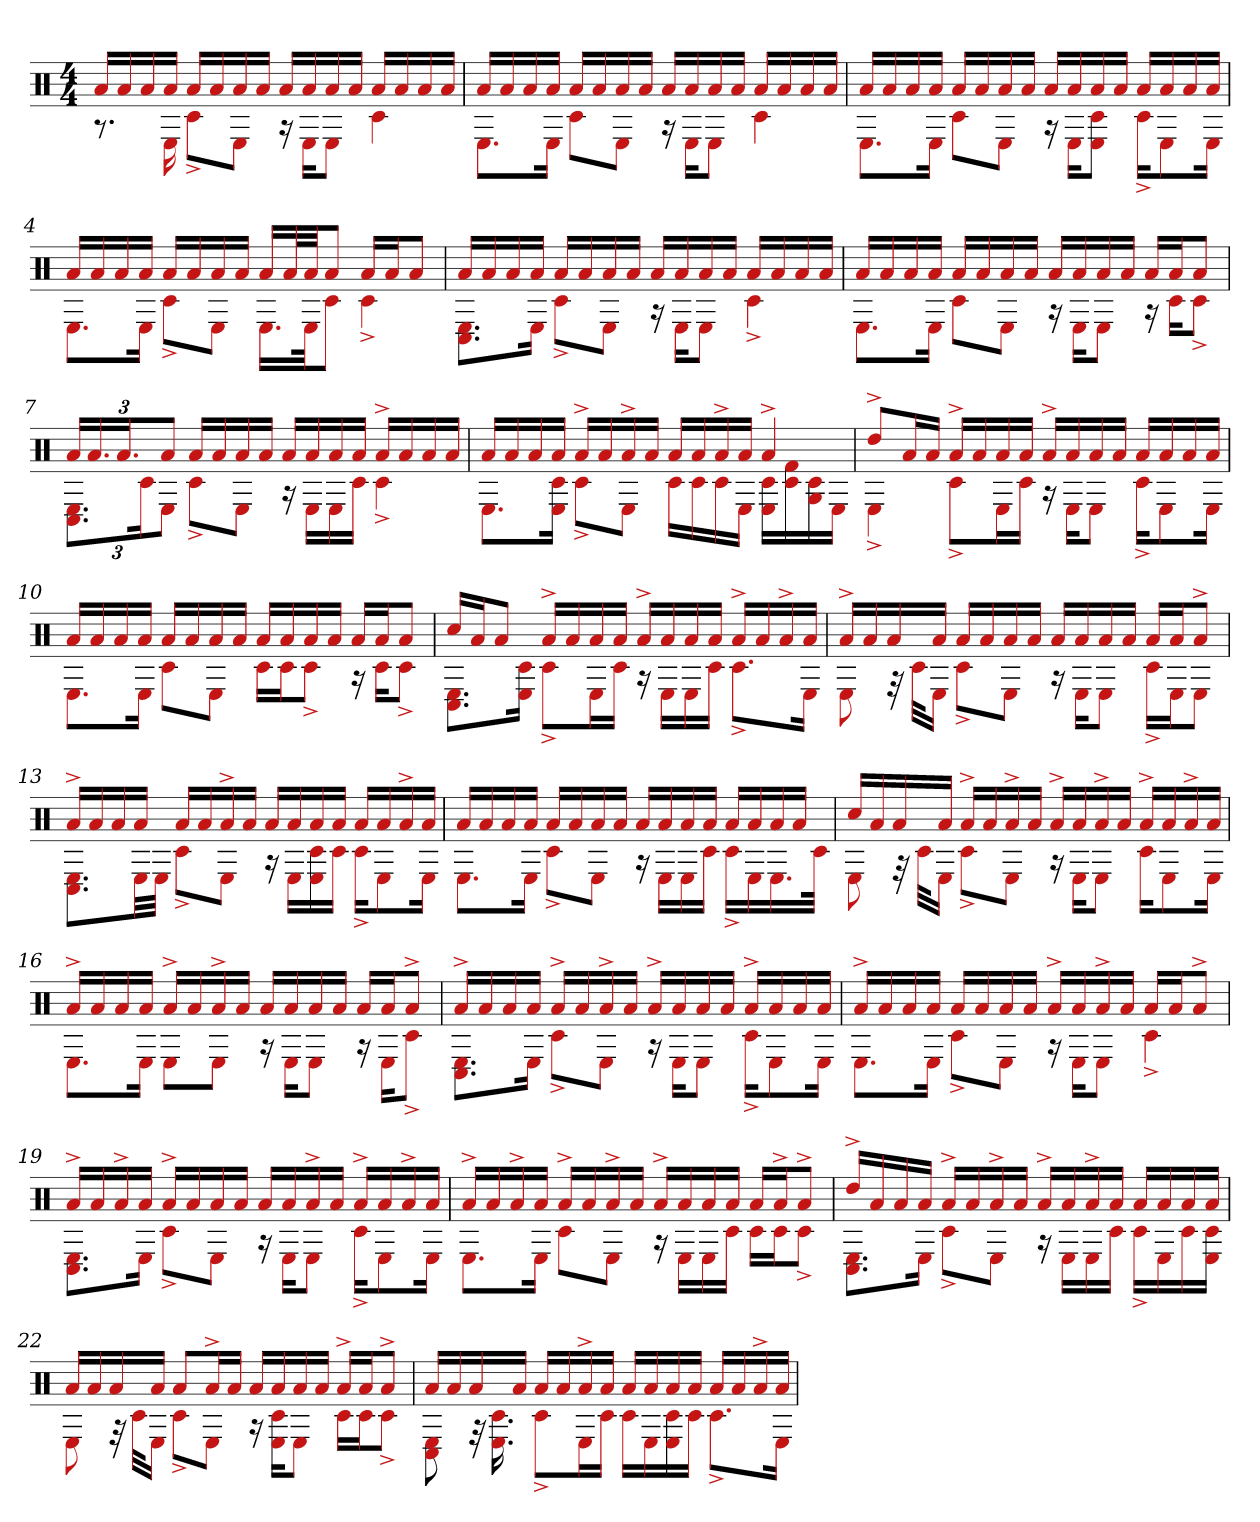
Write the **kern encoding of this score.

**kern
*part1
*staff1
*clefX
*k[]
*M4/4
=1
*^
16aLL	8.r
16a	.
16a	.
16aJJ	16E
16aLL	8c#^L
16a	.
16a	8EJ
16aJJ	.
16aLL	16r
16a	16EKL
16a	8EJ
16aJJ	.
16aLL	4c#
16a	.
16a	.
16aJJ	.
=2	=2
16aLL	8.EL
16a	.
16a	.
16aJJ	16EJk
16aLL	8c#L
16a	.
16a	8EJ
16aJJ	.
16aLL	16r
16a	16EKL
16a	8EJ
16aJJ	.
16aLL	4c#
16a	.
16a	.
16aJJ	.
=3	=3
16aLL	8.EL
16a	.
16a	.
16aJJ	16EJk
16aLL	8c#L
16a	.
16a	8EJ
16aJJ	.
16aLL	16r
16a	16EKL
16a	8E 8c#J
16aJJ	.
16aLL	16c#^KL
16a	8E
16a	.
16aJJ	16EJk
=4	=4
16aLL	8.EL
16a	.
16a	.
16aJJ	16EJk
16aLL	8c#^L
16a	.
16a	8EJ
16aJJ	.
16aLL	16.ELL
32aL	.
32aJJ	32EJk
8aJ	8c#J
16aLL	4c#^
16aJ	.
8aJ	.
=5	=5
16aLL	8.C# 8.EL
16a	.
16a	.
16aJJ	16EJk
16aLL	8c#^L
16a	.
16a	8EJ
16aJJ	.
16aLL	16r
16a	16EKL
16a	8EJ
16aJJ	.
16aLL	4c#^
16a	.
16a	.
16aJJ	.
=6	=6
16aLL	8.EL
16a	.
16a	.
16aJJ	16EJk
16aLL	8c#L
16a	.
16a	8EJ
16aJJ	.
16aLL	16r
16a	16EKL
16a	8EJ
16aJJ	.
16aLL	16r
16aJ	16c#KL
8aJ	8c#^J
=7	=7
24aLL	12.C# 12.EL
24.a	.
24.aJ	.
.	24c#k
12aJ	12EJ
16aLL	8c#^L
16a	.
16a	8EJ
16aJJ	.
16aLL	16r
16a	16ELL
16a	16E
16aJJ	16c#JJ
16a^LL	4c#^
16a	.
16a	.
16aJJ	.
=8	=8
16aLL	8.EL
16a	.
16a	.
16aJJ	16c# 16EJk
16a^LL	8c#^L
16a	.
16a^	8EJ
16aJJ	.
16aLL	16c#LL
16a	16c#
16a^	16c#
16aJJ	16EJJ
4a^	16c# 16ELL
.	16c# 16f#
.	16G 16c#
.	16EJJ
=9	=9
8dd^L	4E^
16aL	.
16aJJ	.
16a^LL	8c#^L
16a	.
16a	16EL
16aJJ	16c#JJ
16a^LL	16r
16a	16EKL
16a	8EJ
16aJJ	.
16aLL	16c#^KL
16a	8E
16a	.
16aJJ	16EJk
=10	=10
16aLL	8.EL
16a	.
16a	.
16aJJ	16EJk
16aLL	8c#L
16a	.
16a	8EJ
16aJJ	.
16aLL	16c#LL
16a	16c#J
16a	8c#^J
16aJJ	.
16aLL	16r
16aJ	16c#KL
8aJ	8c#^J
=11	=11
16cc#LL	8.C# 8.EL
16aJ	.
8aJ	.
.	16c# 16EJk
16a^LL	8c#^L
16a	.
16a	16EL
16aJJ	16c#JJ
16a^LL	16r
16a	16ELL
16a	16E
16aJJ	16c#JJ
16a^LL	8.c#^L
16a	.
16a^	.
16aJJ	16EJk
=12	=12
16a^LL	8E
16a	.
16a	32r
.	32c#KLL
16aJJ	16EJJ
16aLL	8c#^L
16a	.
16a	8EJ
16aJJ	.
16aLL	16r
16a	16EKL
16a	8EJ
16aJJ	.
16aLL	16c#^LL
16aJ	16EJ
8a^J	8EJ
=13	=13
16a^LL	8.C# 8.EL
16a	.
16a	.
16aJJ	32ELL
.	32EJJJ
16aLL	8c#^L
16a	.
16a^	8EJ
16aJJ	.
16aLL	16r
16a	16ELL
16a	16E 16c#
16aJJ	16c#JJ
16aLL	16c#^KL
16a	8E
16a^	.
16aJJ	16EJk
=14	=14
16aLL	8.EL
16a	.
16a	.
16aJJ	16EJk
16aLL	8c#^L
16a	.
16a	8EJ
16aJJ	.
16aLL	16r
16a	16ELL
16a	16E
16aJJ	16c#JJ
16aLL	16c#^LL
16a	16E
16a	16.E
16aJJ	.
.	32c#JJk
=15	=15
16cc#LL	8E
16a	.
16a	32r
.	32c#KLL
16aJJ	16EJJ
16a^LL	8c#^L
16a	.
16a^	8EJ
16aJJ	.
16a^LL	16r
16a	16EKL
16a^	8EJ
16aJJ	.
16a^LL	16c#KL
16a	8E
16a^	.
16aJJ	16EJk
=16	=16
16a^LL	8.EL
16a	.
16a	.
16aJJ	16EJk
16a^LL	8EL
16a	.
16a^	8EJ
16aJJ	.
16aLL	16r
16a	16EKL
16a	8EJ
16aJJ	.
16aLL	16r
16aJ	16EKL
8a^J	8c#^J
=17	=17
16a^LL	8.C# 8.EL
16a	.
16a	.
16aJJ	16EJk
16a^LL	8c#^L
16a	.
16a^	8EJ
16aJJ	.
16a^LL	16r
16a	16EKL
16a	8EJ
16aJJ	.
16a^LL	16c#^KL
16a	8E
16a	.
16aJJ	16EJk
=18	=18
16a^LL	8.EL
16a	.
16a	.
16aJJ	16EJk
16aLL	8c#^L
16a	.
16a	8EJ
16aJJ	.
16a^LL	16r
16a	16EKL
16a^	8EJ
16aJJ	.
16aLL	4c#^
16aJ	.
8a^J	.
=19	=19
16a^LL	8.C# 8.EL
16a	.
16a^	.
16aJJ	16EJk
16a^LL	8c#^L
16a	.
16a	8EJ
16aJJ	.
16aLL	16r
16a	16EKL
16a^	8EJ
16aJJ	.
16a^LL	16c#^KL
16a	8E
16a^	.
16aJJ	16EJk
=20	=20
16a^LL	8.EL
16a	.
16a^	.
16aJJ	16EJk
16a^LL	8c#L
16a	.
16a^	8EJ
16aJJ	.
16a^LL	16r
16a	16ELL
16a	16E
16aJJ	16c#JJ
16aLL	16c#LL
16a^J	16c#J
8a^J	8c#^J
=21	=21
16dd^LL	8.C# 8.EL
16a	.
16a	.
16aJJ	16EJk
16a^LL	8c#^L
16a	.
16a^	8EJ
16aJJ	.
16a^LL	16r
16a	16ELL
16a^	16E
16aJJ	16c#JJ
16aLL	16c#^LL
16a	16E
16a	16c#
16aJJ	16c# 16EJJ
=22	=22
16aLL	8E
16a	.
16a	32r
.	32c#KLL
16aJJ	16EJJ
8aL	8c#^L
16a^L	8EJ
16aJJ	.
16aLL	16r
16a	16E 16c#KL
16a	8EJ
16aJJ	.
16a^LL	16c#LL
16aJ	16c#J
8a^J	8c#^J
=23	=23
16aLL	8C# 8E
16a	.
16a	32r
.	16.c# 16.E
16aJJ	.
16aLL	8c#^L
16a	.
16a^	16EL
16aJJ	16c#JJ
16aLL	16c#LL
16a	16E
16a	16E 16c#
16aJJ	16c#JJ
16aLL	8.c#^L
16a	.
16a^	.
16aJJ	16EJk
*v	*v
=
*-
